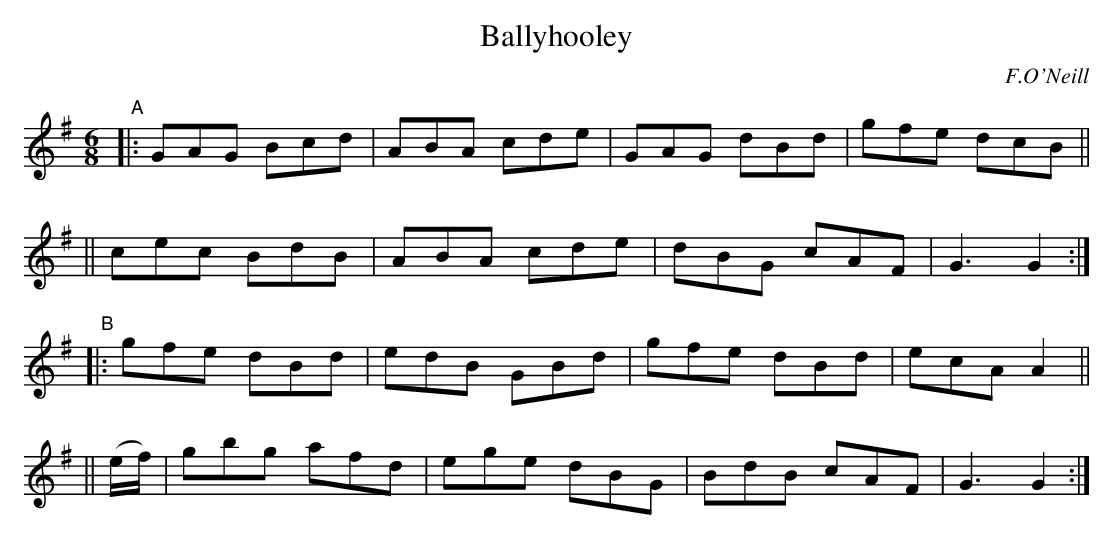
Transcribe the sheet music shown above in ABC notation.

X:1
T: Ballyhooley
O: F.O'Neill
M: 6/8
L: 1/8
K: G
"^A"\
|: GAG Bcd | ABA cde | GAG dBd | gfe dcB ||
|| cec BdB | ABA cde | dBG cAF | G3 G2 :|
"^B"\
|: gfe dBd | edB GBd | gfe dBd | ecA A2 ||
|| (e/f/) | gbg afd | ege dBG | BdB cAF | G3 G2 :|
